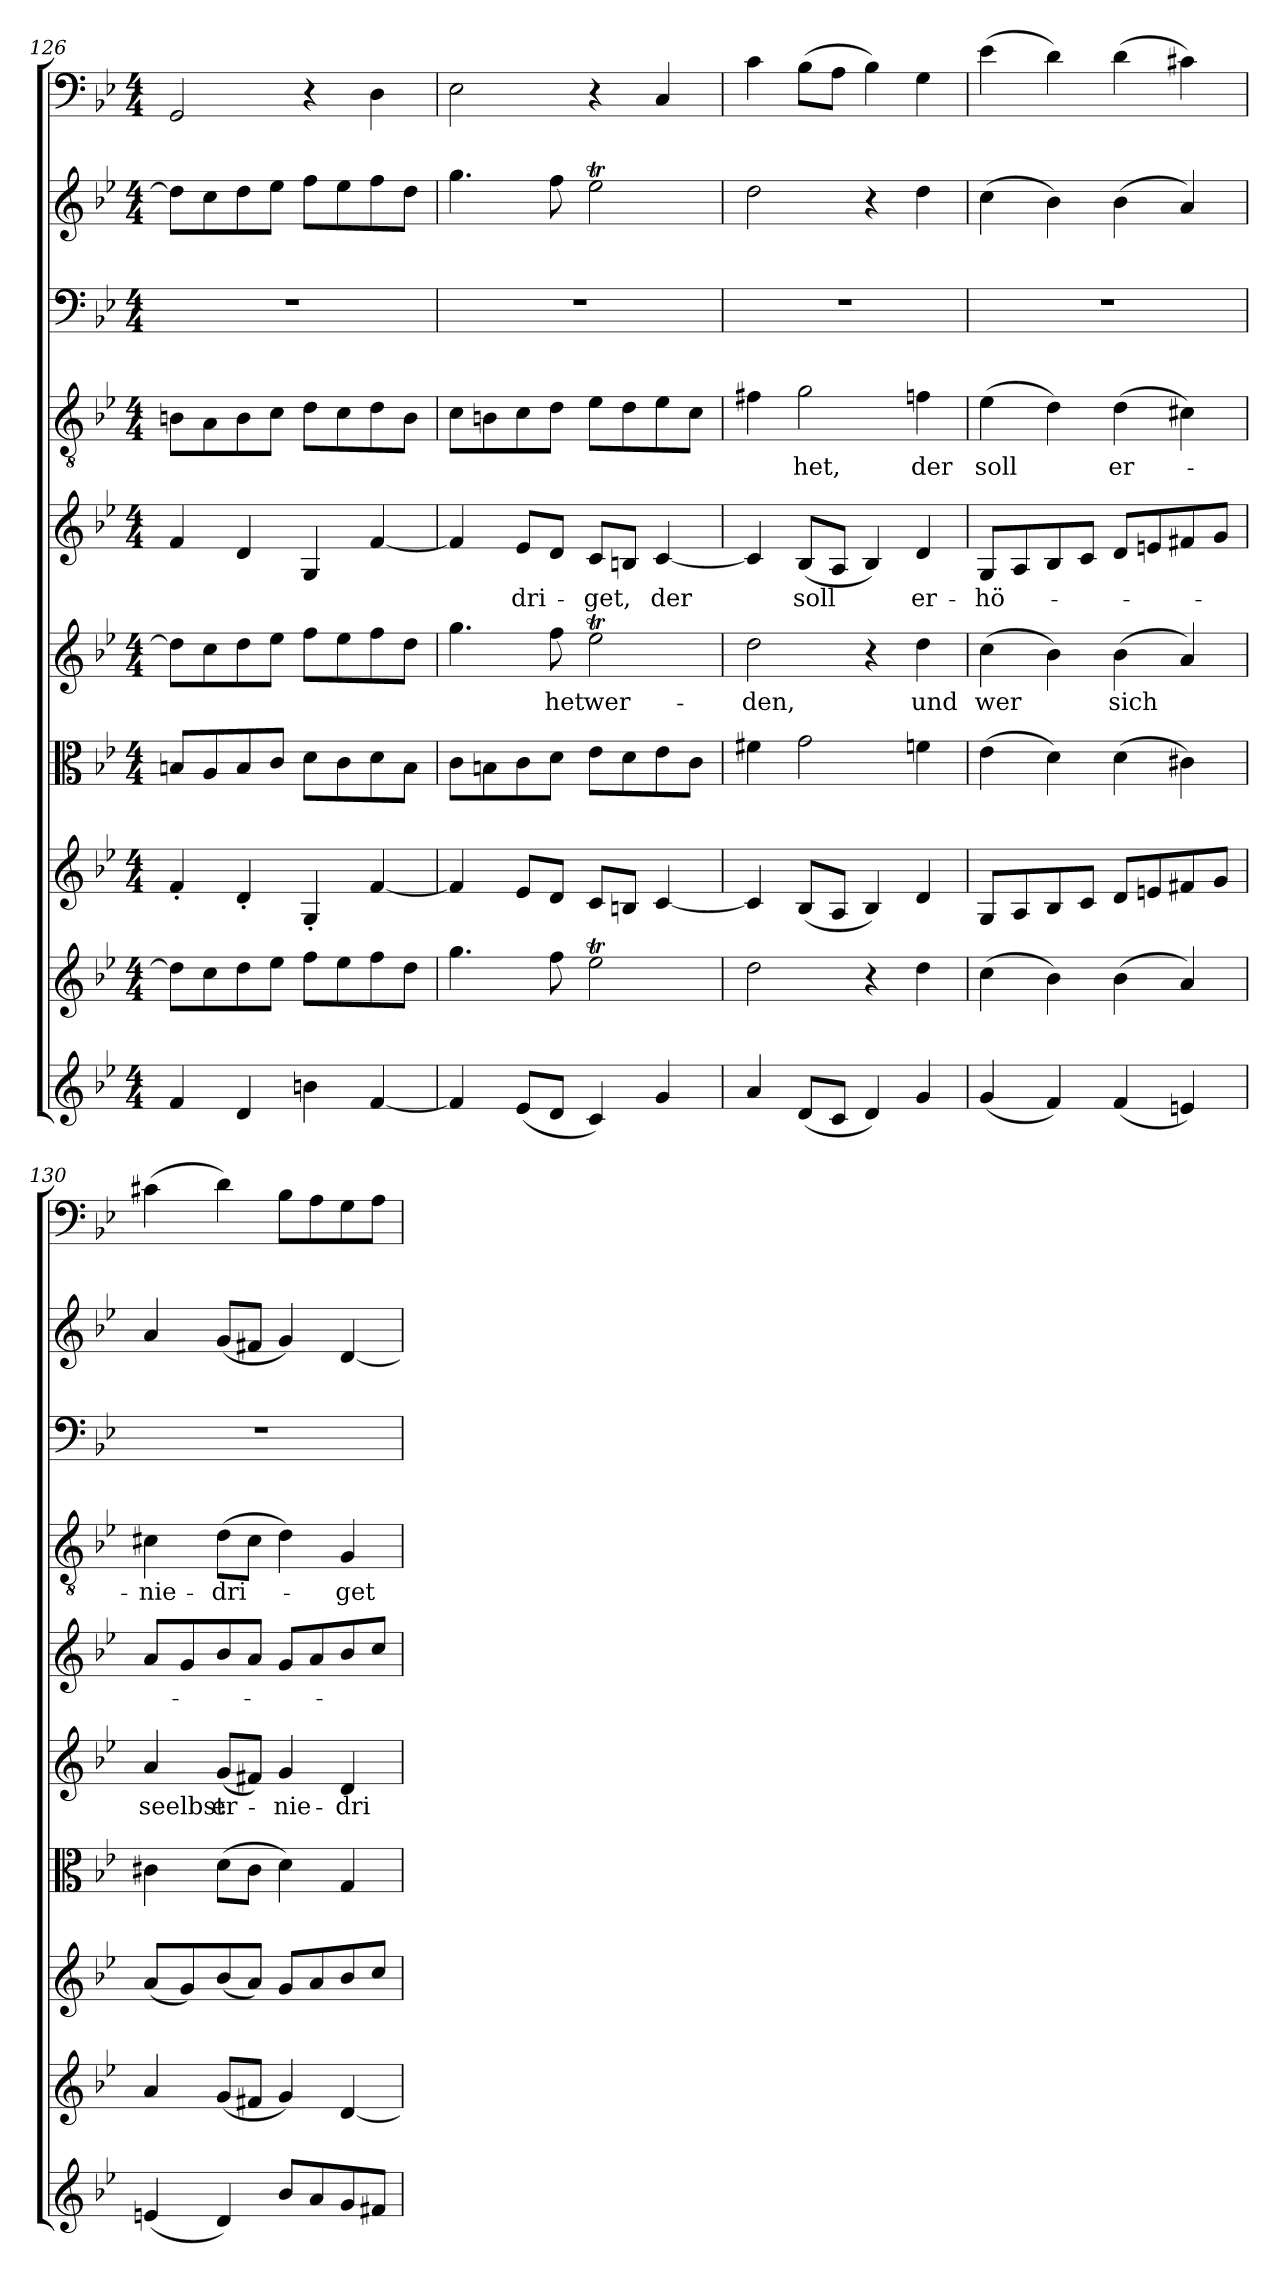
**kern	**kern	**kern	**kern	**kern	**text	**kern	**text	**kern	**text	**kern	**kern	**kern
*part10	*part9	*part8	*part7	*part6	*part6	*part5	*part5	*part4	*part4	*part3	*part2	*part1
*staff10	*staff9	*staff8	*staff7	*staff6	*staff6	*staff5	*staff5	*staff4	*staff4	*staff3	*staff2	*staff1
*clefG2	*clefG2	*clefG2	*clefC3	*clefG2	*	*clefG2	*	*clefGv2	*	*clefF4	*clefG2	*clefF4
*k[b-e-]	*k[b-e-]	*k[b-e-]	*k[b-e-]	*k[b-e-]	*	*k[b-e-]	*	*k[b-e-]	*	*k[b-e-]	*k[b-e-]	*k[b-e-]
*g:	*g:	*g:	*g:	*g:	*	*g:	*	*g:	*	*g:	*g:	*g:
*M4/4	*M4/4	*M4/4	*M4/4	*M4/4	*	*M4/4	*	*M4/4	*	*M4/4	*M4/4	*M4/4
=126	=126	=126	=126	=126	=126	=126	=126	=126	=126	=126	=126	=126
4f/	8dd\L]	4f'/	8Bn/L	8dd\L]	.	4f/	.	8Bn\L	.	1r	8dd\L]	2GG/
.	8cc\	.	8A/	8cc\	.	.	.	8A\	.	.	8cc\	.
4d/	8dd\	4d'/	8B/	8dd\	.	4d/	.	8B\	.	.	8dd\	.
.	8ee-\J	.	8c/J	8ee-\J	.	.	.	8c\J	.	.	8ee-\J	.
4bn\	8ff\L	4G'/	8d\L	8ff\L	.	4G/	.	8d\L	.	.	8ff\L	4r
.	8ee-\	.	8c\	8ee-\	.	.	.	8c\	.	.	8ee-\	.
[4f/	8ff\	[4f/	8d\	8ff\	.	[4f/	.	8d\	.	.	8ff\	4D\
.	8dd\J	.	8B\J	8dd\J	.	.	.	8B\J	.	.	8dd\J	.
=127	=127	=127	=127	=127	=127	=127	=127	=127	=127	=127	=127	=127
4f/]	4.gg\	4f/]	8c\L	4.gg\	.	4f/]	.	8c\L	.	1r	4.gg\	2E-\
.	.	.	8Bn\	.	.	.	.	8Bn\	.	.	.	.
(8e-/L	.	8e-/L	8c\	.	.	8e-/L	-dri-	8c\	.	.	.	.
8d/J	8ff\	8d/J	8d\J	8ff\	-het	8d/J	.	8d\J	.	.	8ff\	.
4c/)	2ee-T\	8c/L	8e-\L	2ee-T\	wer-	8c/L	-get,	8e-\L	.	.	2ee-T\	4r
.	.	8Bn/J	8d\	.	.	8Bn/J	.	8d\	.	.	.	.
4g/	.	[4c/	8e-\	.	.	[4c/	der	8e-\	.	.	.	4C/
.	.	.	8c\J	.	.	.	.	8c\J	.	.	.	.
=128	=128	=128	=128	=128	=128	=128	=128	=128	=128	=128	=128	=128
4a/	2dd\	4c/]	4f#X\	2dd\	-den,	4c/]	.	4f#X\	.	1r	2dd\	4c\
(8d/L	.	(8B-/L	2g\	.	.	(8B-/L	soll	2g\	-het,	.	.	(8B-\L
8c/J	.	8A/J	.	.	.	8A/J	.	.	.	.	.	8A\J
4d/)	4r	4B-/)	.	4r	.	4B-/)	.	.	.	.	4r	4B-\)
4g/	4dd\	4d/	4fn\	4dd\	und	4d/	er-	4fn\	der	.	4dd\	4G\
=129	=129	=129	=129	=129	=129	=129	=129	=129	=129	=129	=129	=129
(4g/	(4cc\	8G/L	(4e-\	(4cc\	wer	8G/L	-hö-	(4e-\	soll	1r	(4cc\	(4e-\
.	.	8A/	.	.	.	8A/	.	.	.	.	.	.
4f/)	4b-\)	8B-/	4d\)	4b-\)	.	8B-/	.	4d\)	.	.	4b-\)	4d\)
.	.	8c/J	.	.	.	8c/J	.	.	.	.	.	.
(4f/	(4b-\	8d/L	(4d\	(4b-\	sich	8d/L	.	(4d\	er-	.	(4b-\	(4d\
.	.	8en/	.	.	.	8en/	.	.	.	.	.	.
4en/)	4a/)	8f#X/	4c#X\)	4a/)	.	8f#X/	.	4c#X\)	.	.	4a/)	4c#X\)
.	.	8g/J	.	.	.	8g/J	.	.	.	.	.	.
=130	=130	=130	=130	=130	=130	=130	=130	=130	=130	=130	=130	=130
(4en/	4a/	(8a/L	4c#X\	4a/	seelbst	8a/L	.	4c#X\	-nie-	1r	4a/	(4c#X\
.	.	8g/)	.	.	.	8g/	.	.	.	.	.	.
4d/)	(8g/L	(8b-/	(8d\L	(8g/L	er-	8b-/	.	(8d\L	-dri-	.	(8g/L	4d\)
.	8f#X/J	8a/J)	8c#\J	8f#X/J)	.	8a/J	.	8c#\J	.	.	8f#X/J	.
8b-/L	4g/)	8g/L	4d\)	4g/	-nie-	8g/L	.	4d\)	.	.	4g/)	8B-\L
8a/	.	8a/	.	.	.	8a/	.	.	.	.	.	8A\
8g/	[4d/	8b-/	4G/	4d/	-dri-	8b-/	.	4G/	-get	.	[4d/	8G\
8f#X/J	.	8cc/J	.	.	.	8cc/J	.	.	.	.	.	8A\J
=	=	=	=	=	=	=	=	=	=	=	=	=
*-	*-	*-	*-	*-	*-	*-	*-	*-	*-	*-	*-	*-
